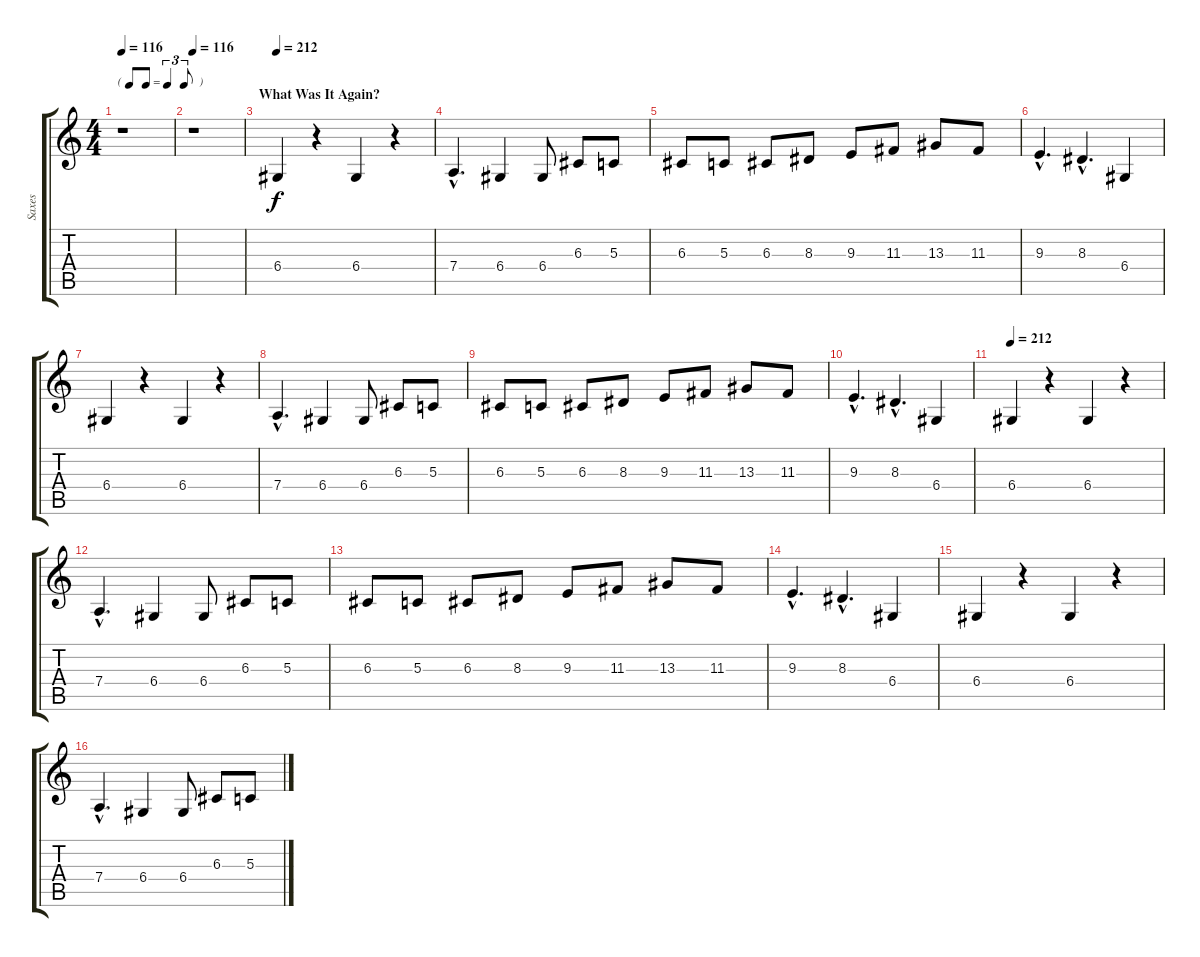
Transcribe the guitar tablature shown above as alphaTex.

\track ("Saxes" "Saxes") {instrument tenorsax}
\staff {score tabs}
\tuning (E4 B3 G3 D3 A2 E2) {hide}
\ts (4 4)
\tf triplet8th
\tempo 116
\clef g2
\ks c
r.1{dy f} |
\tempo 116
r.1 |
\section ("" "What Was It Again?")
\tempo 212
6.4.4 r.4 6.4.4 r.4 |
7.4{hac}.4{d} 6.4.4 6.4.8 6.3.8 5.3.8 |
6.3.8 5.3.8 6.3.8 8.3.8 9.3.8 11.3.8 13.3.8 11.3.8 |
9.3{hac}.4{d} 8.3{hac}.4{d} 6.4.4 |
6.4.4 r.4 6.4.4 r.4 |
7.4{hac}.4{d} 6.4.4 6.4.8 6.3.8 5.3.8 |
6.3.8 5.3.8 6.3.8 8.3.8 9.3.8 11.3.8 13.3.8 11.3.8 |
9.3{hac}.4{d} 8.3{hac}.4{d} 6.4.4 |
\tempo 212
6.4.4 r.4 6.4.4 r.4 |
7.4{hac}.4{d} 6.4.4 6.4.8 6.3.8 5.3.8 |
6.3.8 5.3.8 6.3.8 8.3.8 9.3.8 11.3.8 13.3.8 11.3.8 |
9.3{hac}.4{d} 8.3{hac}.4{d} 6.4.4 |
6.4.4 r.4 6.4.4 r.4 |
7.4{hac}.4{d} 6.4.4 6.4.8 6.3.8 5.3.8
